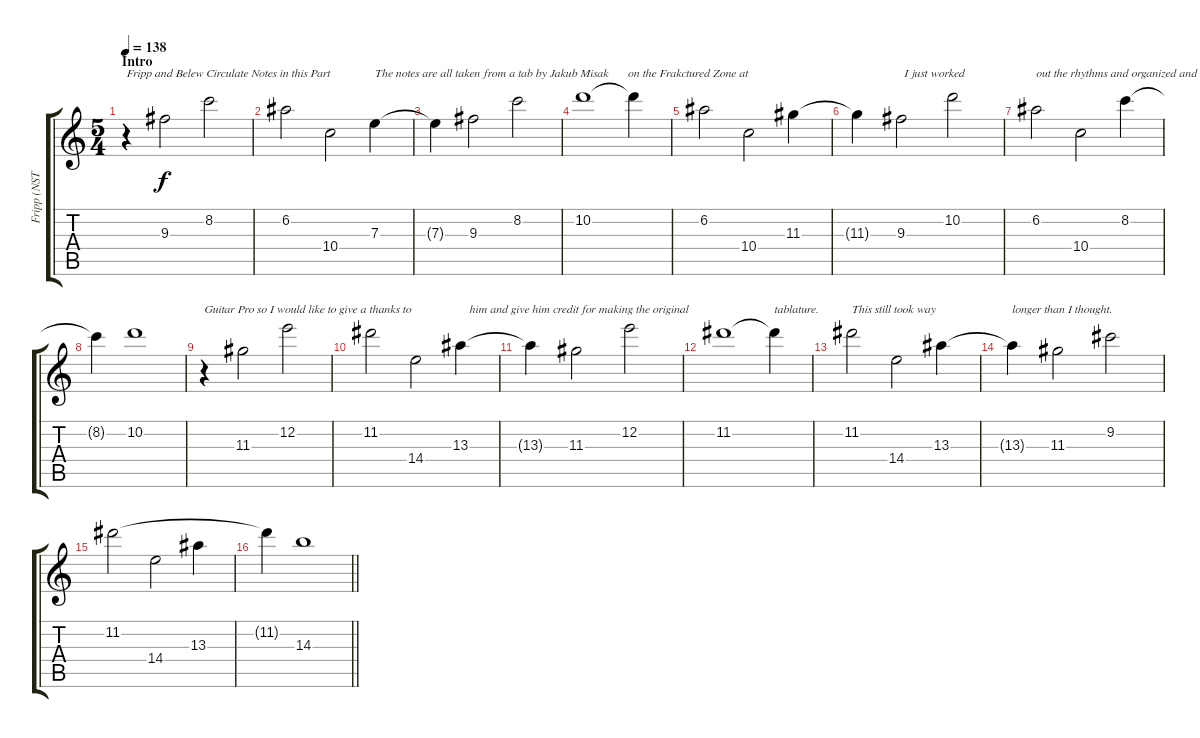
\track ("Fripp (NST)" "Fripp (NST") {instrument electricguitarclean}
\staff {score tabs}
\tuning (G4 E4 A3 D3 G2 C2) {hide}
\ts (5 4)
\section ("" "Intro")
\tempo 138
\clef g2
\ks c
r.4{txt "Fripp and Belew Circulate Notes in this Part" dy f instrument electricguitarclean} 9.3.2 8.2.2 |
6.2.2 10.4.2 7.3.4{txt "The notes are all taken from a tab by Jakub Misak"} |
7.3{t}.4 9.3.2 8.2.2 |
10.2.1{txt "               on the Frakctured Zone at "} 10.2{t}.4 |
6.2.2 10.4.2{txt ""} 11.3.4 |
11.3{t}.4 9.3.2{txt " I just worked"} 10.2.2 |
6.2.2{txt "out the rhythms and organized and tabbed it onto"} 10.4.2 8.2.4 |
8.2{t}.4 10.2.1 |
r.4{txt "Guitar Pro so I would like to give a thanks to"} 11.3.2 12.2.2 |
11.2.2 14.4.2 13.3.4{txt "   him and give him credit for making the original"} |
13.3{t}.4 11.3.2 12.2.2 |
11.2.1 11.2{t}.4{txt "tablature."} |
11.2.2{txt "This still took way"} 14.4.2 13.3.4 |
13.3{t}.4{txt "longer than I thought."} 11.3.2 9.2.2 |
11.2.2 14.4.2 13.3.4 |
\barLineRight lightlight
11.2{t}.4 14.3.1
